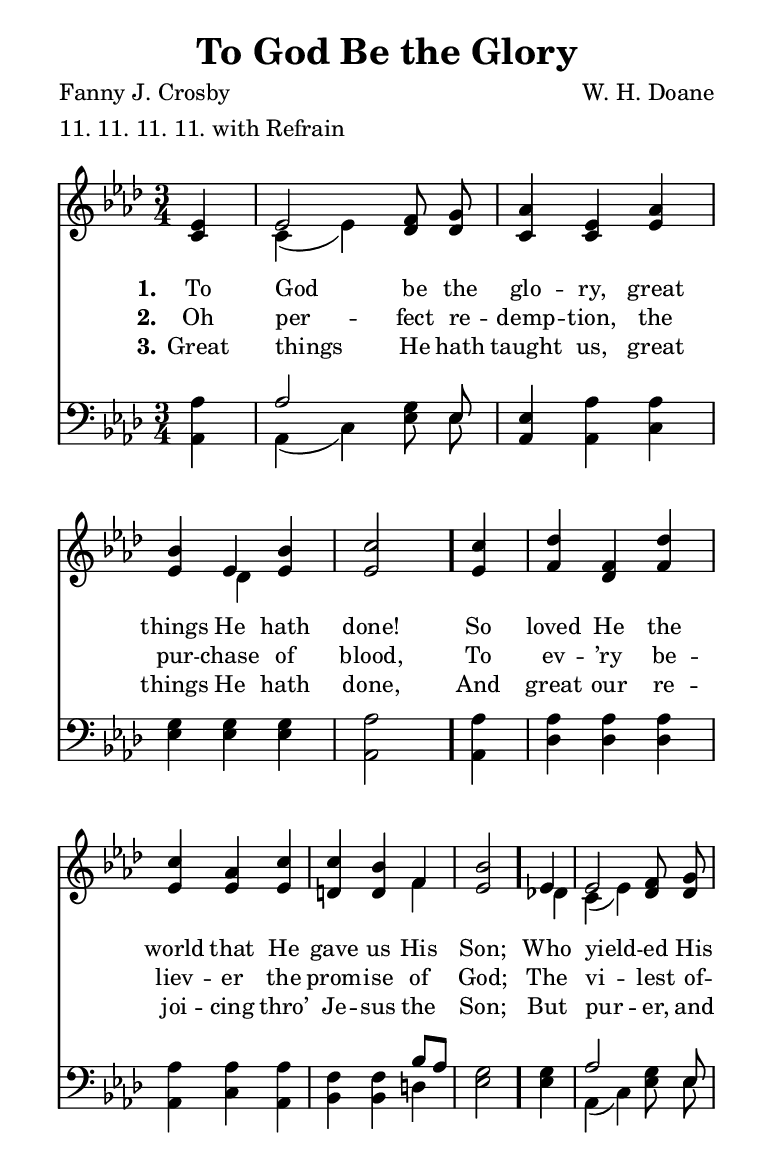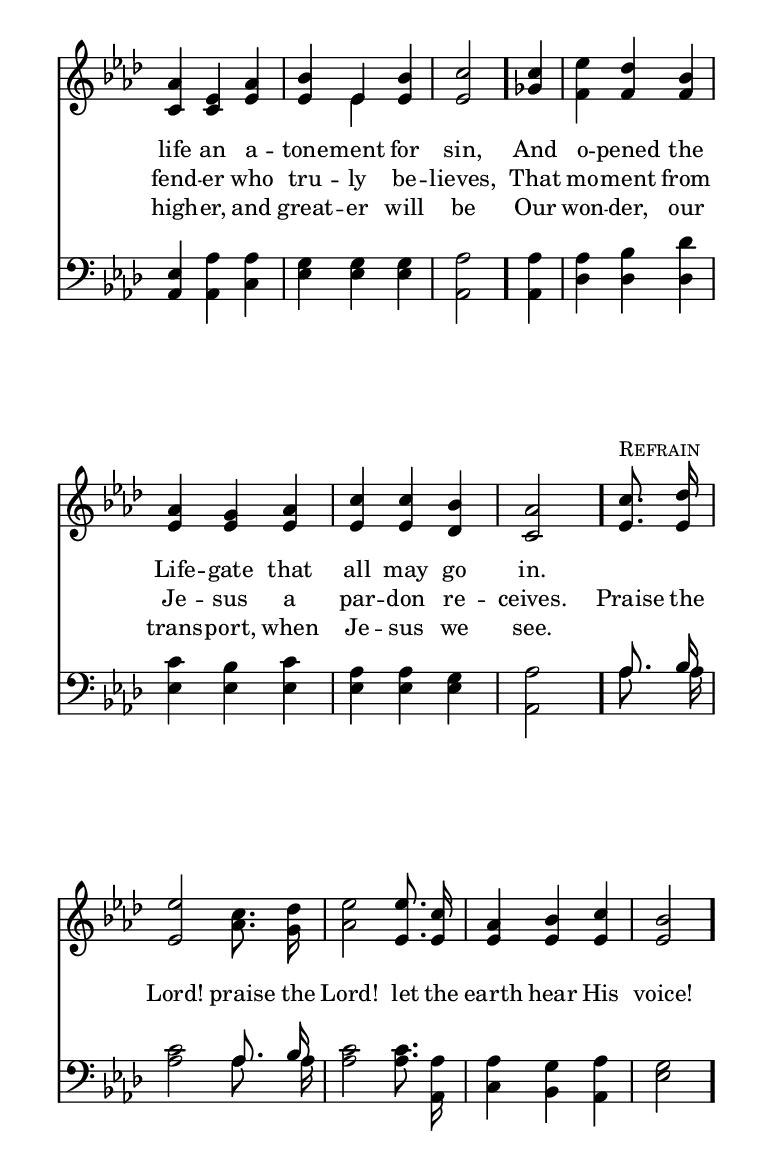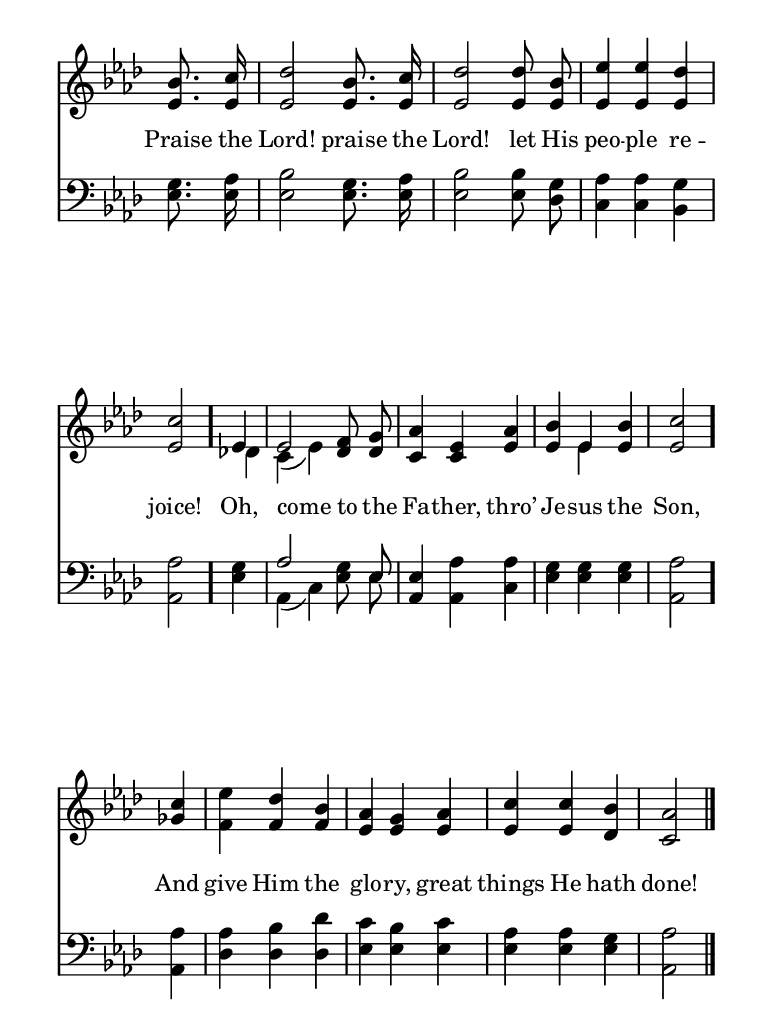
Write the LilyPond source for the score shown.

\include "common/global.ily"
\paper {
  \include "common/paper.ily"
  ragged-last-bottom = ##t
  system-count = #(cond (is-eogsized 6) (#t #f))
  systems-per-page = #(cond (is-eogsized 5) (#t #f))
}

\header{
  %gospel
  hymnnumber = "130"
  title = "To God Be the Glory"
  tunename = ""
  meter = "11. 11. 11. 11. with Refrain"
  poet = "Fanny J. Crosby"
  composer = "W. H. Doane"
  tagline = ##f
}

% for fermata in MIDI
ta = { \tempo 4=100 }
tb = { \tempo 4=50 }

patternAA = { c4 | c2      c8 c8 | c4 c4 c4 | c4 c4 c4 | c2 }
patternAB = { c4 | c4( c4) c8 c8 | c4 c4 c4 | c4 c4 c4 | c2 }

patternBA = { c4 | c4 c4 c4 | c4 c4 c4 | c4 c4 c4      | c2 }
patternBB = { c4 | c4 c4 c4 | c4 c4 c4 | c4 c4 c8[ c8] | c2 }

patternCA = { c8. c16 | c2 c8. c16 | c2 }
patternCB = { c8. c16 | c4 c4 c4 | c2 }
patternCC = { c8  c8  | c4 c4 c4 | c2 }

global = {
  \include "common/overrides.ily"
  \override Staff.TimeSignature.style = #'numbered
  \time 3/4
  \override Score.MetronomeMark.transparent = ##t % hide all fermata changes too
  \ta
  \key aes \major
  \partial 4
  \autoBeamOff
}

notesSoprano = {
\global
\relative c' {

  \changePitch \patternAA { ees | ees f g | aes ees aes | bes ees, bes' | c }
  \changePitch \patternBA { c des f, des' | c aes c | c bes f | bes }
  \changePitch \patternAA { ees, | ees f g | aes ees aes | bes ees, bes' | c }
  \changePitch \patternBA { c | ees des bes | aes g aes | c c bes | aes }

  << s^\markup { \small \caps "Refrain" }
  \changePitch \patternCA { c des | ees c des | ees } >>
  \changePitch \patternCB { ees c | aes bes c | bes }
  \changePitch \patternCA { bes c | des bes c | des }
  \changePitch \patternCC { des bes | ees ees des | c }
  \changePitch \patternAA { ees, | ees f g | aes ees aes | bes ees, bes' | c }
  \changePitch \patternBA { c | ees des bes | aes g aes | c c bes | aes }

  \bar "|."

}
}

notesAlto = {
\global
\relative e' {

  \changePitch \patternAB { c | c ees des des | c c ees | ees des ees | ees }
  \changePitch \patternBA { ees | f des f | ees ees ees | d d f | ees }
  \changePitch \patternAB { des! | c ees des des | c c ees | ees ees ees | ees }
  \changePitch \patternBA { ges | f f f | ees ees ees | ees ees des | c }

  \changePitch \patternCA { ees ees | ees aes g | aes }
  \changePitch \patternCB { ees ees | ees ees ees | ees }
  \changePitch \patternCA { ees ees | ees ees ees | ees }
  \changePitch \patternCC { ees ees | ees ees ees | ees }
  \changePitch \patternAB { des! | c ees des des | c c ees | ees ees ees | ees }
  \changePitch \patternBA { ges | f f f | ees ees ees | ees ees des | c }

}
}

notesTenor = {
\global
\relative a {

  \changePitch \patternAA { aes | aes g ees | ees aes aes | g g g | aes }
  \changePitch \patternBB { aes | aes aes aes | aes aes aes | f f bes aes | g }
  \changePitch \patternAA { g | aes g ees | ees aes aes | g g g | aes }
  \changePitch \patternBA { aes | aes bes des | c bes c | aes aes g | aes }

  \changePitch \patternCA { aes bes | c aes bes | c }
  \changePitch \patternCB { c aes | aes g aes | g }
  \changePitch \patternCA { g aes | bes g aes | bes }
  \changePitch \patternCC { bes g | aes aes g | aes }
  \changePitch \patternAA { g | aes g ees | ees aes aes | g g g | aes }
  \changePitch \patternBA { aes | aes bes des | c bes c | aes aes g | aes }

}
}

notesBass = {
\global
\relative f, {

  \changePitch \patternAB { aes | aes c | ees ees | aes, aes c | ees ees ees | aes, }
  \changePitch \patternBA { aes | des des des | aes c aes | bes bes d | ees }
  \changePitch \patternAB { ees | aes, c ees ees | aes, aes c | ees ees ees | aes, }
  \changePitch \patternBA { aes | des des des | ees ees ees | ees ees ees | aes, }

  \changePitch \patternCA { aes' aes | aes aes aes | aes }
  \changePitch \patternCB { aes aes, | c bes aes | ees' }
  \changePitch \patternCA { ees ees | ees ees ees | ees }
  \changePitch \patternCC { ees des | c c bes | aes }
  \changePitch \patternAB { ees' | aes, c ees ees | aes, aes c | ees ees ees | aes, }
  \changePitch \patternBA { aes | des des des | ees ees ees | ees ees ees | aes, }

}
}

Refrain = \lyricmode {

Praise the Lord! praise the Lord! let the earth hear His voice! \bar "."
Praise the Lord! praise the Lord! let His peo -- ple re -- joice! \bar "."
Oh, come to the Fa -- ther, thro’ Je -- sus the Son, \bar "."
And give Him the glo -- ry, great things He hath done! \bar "."

}

wordsA = \lyricmode {
\set stanza = "1."

To God be the glo -- ry, great things He hath done! \bar "."
So loved He the world that He gave us His Son; \bar "."
Who yield -- ed His life an a -- tone -- ment for sin, \bar "."
And o -- pened the Life -- gate that all may go in. \bar "."

}

wordsB = \lyricmode {
\set stanza = "2."

Oh per -- fect re -- demp -- tion, the pur -- chase of blood,
To ev -- ’ry be -- liev -- er the prom -- ise of God;
The vi -- lest of -- fend -- er who tru -- ly be -- lieves,
That mo -- ment from Je -- sus a par -- don re -- ceives.

{ \eogbreak }
\Refrain

}

wordsC = \lyricmode {
\set stanza = "3."

Great things He hath taught us, great things He hath done,
And great our re -- joi -- cing thro’ Je -- sus the Son;
But pur -- er, and high -- er, and great -- er will be
Our won -- der, our trans -- port, when Je -- sus we see.

}

\score {
  \context ChoirStaff <<
    \context Staff = upper <<
      \set Staff.autoBeaming = ##f
      \set ChoirStaff.systemStartDelimiter = #'SystemStartBar
      \set ChoirStaff.printPartCombineTexts = ##f
      \partcombine #'(2 . 11) \notesSoprano \notesAlto
      \context NullVoice = altos { \voiceTwo << \notesAlto >> }
      \context Lyrics = one   \lyricsto altos \wordsA
      \context Lyrics = two   \lyricsto altos \wordsB
      \context Lyrics = three \lyricsto altos \wordsC
    >>
    \context Staff = men <<
      \set Staff.autoBeaming = ##f
      \clef bass
      \set ChoirStaff.printPartCombineTexts = ##f
      \partcombine #'(2 . 11) \notesTenor \notesBass
    >>
  >>
  \layout {
    \include "common/layout.ily"
  }
  \midi{
    \include "common/midi.ily"
  }
}

\version "2.19.49"  % necessary for upgrading to future LilyPond versions.

% vi:set et ts=2 sw=2 ai nocindent syntax=lilypond:
